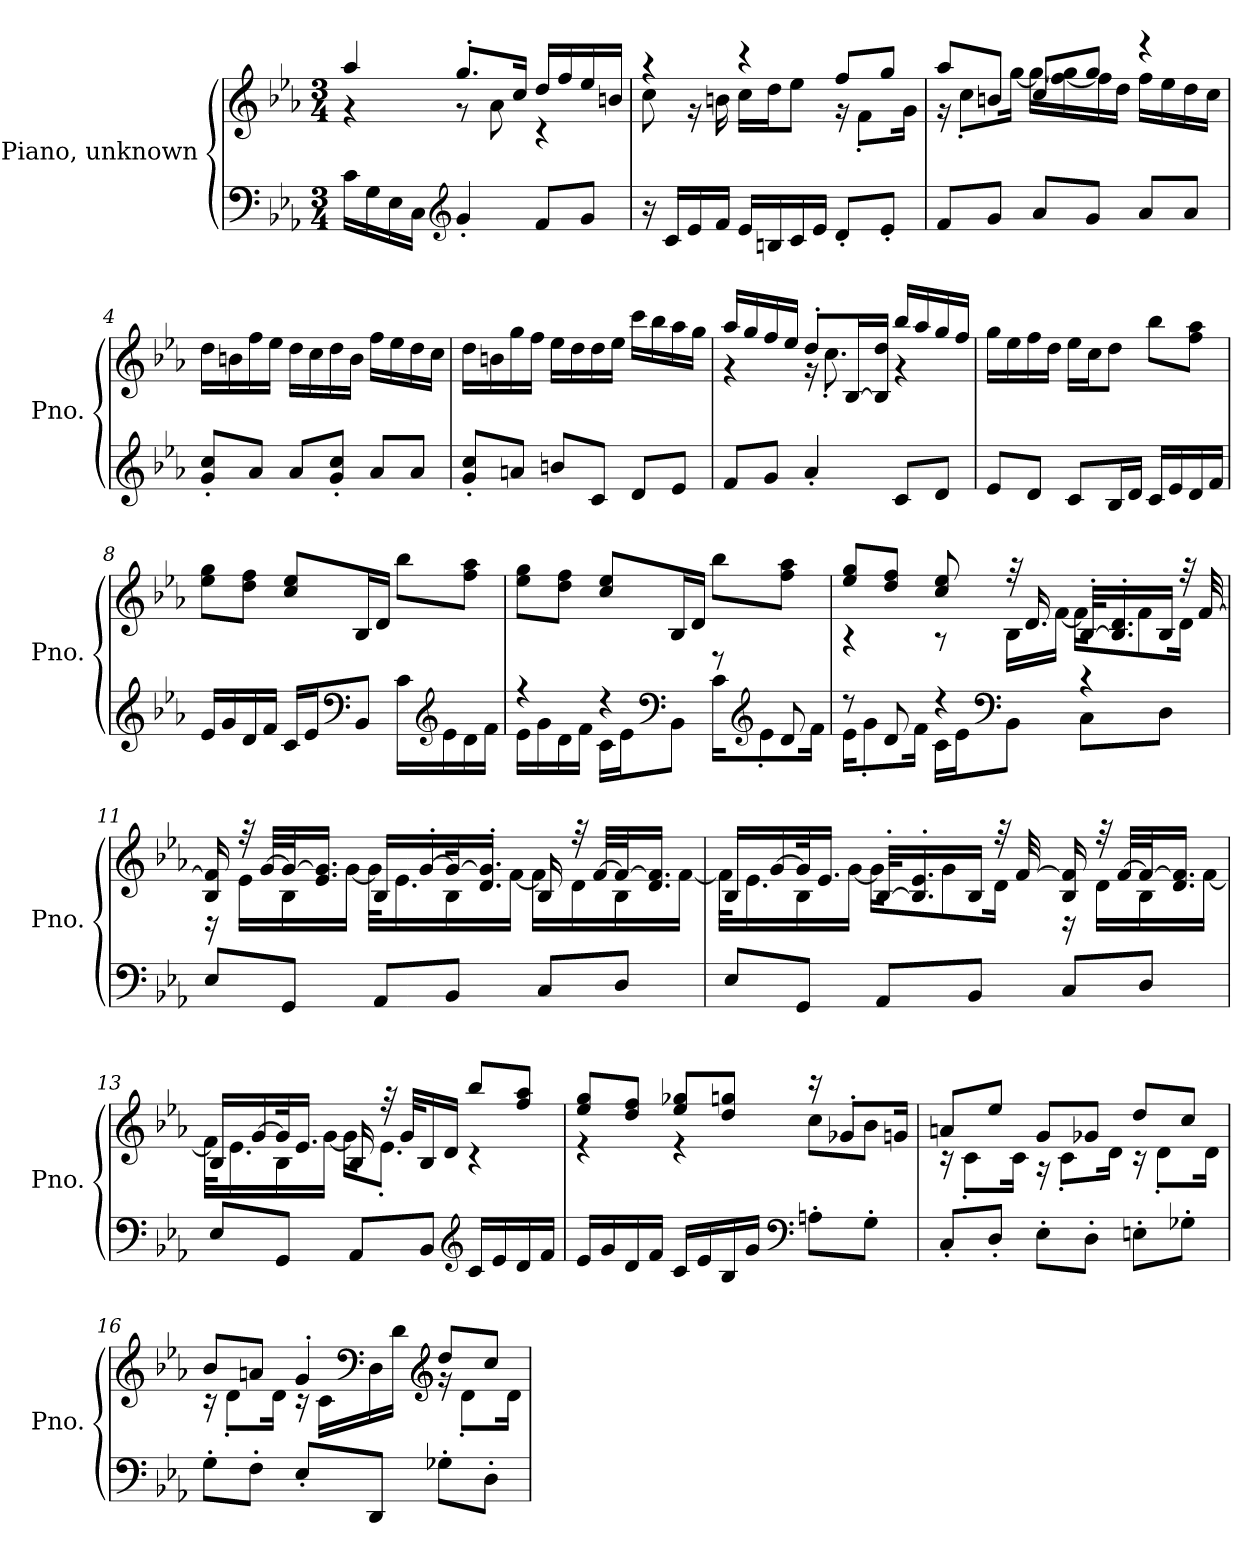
**kern	**kern
*part1	*part1
*staff2	*staff1
*I"Piano, unknown	*
*I'Pno.	*
*clefF4	*clefG2
*k[b-e-a-]	*k[b-e-a-]
*M3/4	*M3/4
*MM100	*MM100
=1	=1
*	*^
16c\LL	4aa-/	4r
16G\	.	.
16E-\	.	.
16C\JJ	.	.
*clefG2	*	*
4g'/	8.gg'/L	8r
.	.	8a-\
.	16cc/Jk	.
8f/L	16dd/LL	4r
.	16ff/	.
8g/J	16ee-/	.
.	16bn/JJ	.
=2	=2	=2
16r	4r	8cc\
16c/LL	.	.
16e-/	.	16r
16f/JJ	.	16bn\
16e-/LL	4r	16cc\LL
16Bn/	.	16dd\J
16c/	.	8ee-\J
16e-/JJ	.	.
8d'/L	8ff/L	16r
.	.	8f'\L
8e-'/J	8gg/J	.
.	.	16g\Jk
=3	=3	=3
8f/L	8aa-/L	16r
.	.	8cc'\L
8g/J	8bn/J	.
.	.	[16gg\Jk
8a-/L	8cc/L	16gg\LL_
.	.	[16ff\ 16gg\]
8g/J	8gg/J	16ff\]
.	.	16dd\JJ
8a-/L	4r	16ff\LL
.	.	16ee-\
8a-/J	.	16dd\
.	.	16cc\JJ
*	*v	*v
!!LO:LB:g=z
=4	=4
8g/' 8cc/'L	16dd\LL
.	16bn\
8a-/J	16ff\
.	16ee-\JJ
8a-/L	16dd\LL
.	16cc\
8g/' 8cc/'J	16dd\
.	16b\JJ
8a-/L	16ff\LL
.	16ee-\
8a-/J	16dd\
.	16cc\JJ
=5	=5
8g/' 8cc/'L	16dd\LL
.	16bn\
8an/J	16gg\
.	16ff\JJ
8bn/L	16ee-\LL
.	16dd\
8c/J	16dd\
.	16ee-\JJ
8d/L	16ccc\LL
.	16bb-\
8e-/J	16aa-\
.	16gg\JJ
=6	=6
*	*^
8f/L	16aa-/LL	4r
.	16gg/	.
8g/J	16ff/	.
.	16ee-/JJ	.
4a-'/	8dd'/L	16r
.	.	8.cc'\
.	[16B-/L	.
.	16B-/] 16dd/JJ	.
8c/L	16bb-/LL	4r
.	16aa-/	.
8d/J	16gg/	.
.	16ff/JJ	.
*	*v	*v
!!LO:LB:g=z
=7	=7
8e-/L	16gg\LL
.	16ee-\
8d/J	16ff\
.	16dd\JJ
8c/L	16ee-\LL
.	16cc\J
16B-/L	8dd\J
16d/JJ	.
16c/LL	8bb-\L
16e-/	.
16d/	8ff\ 8aa-\J
16f/JJ	.
=8	=8
16e-/LL	8ee-\ 8gg\L
16g/	.
16d/	8dd\ 8ff\J
16f/JJ	.
16c/LL	8cc/ 8ee-/L
16e-/J	.
*clefF4	*
8BB-/J	16B-/L
.	16d/JJ
16c\LL	8bb-\L
*clefG2	*
16e-\	.
16d\	8ff\ 8aa-\J
16f\JJ	.
=9	=9
*^	*
4r	16e-\LL	8ee-\ 8gg\L
.	16g\	.
.	16d\	8dd\ 8ff\J
.	16f\JJ	.
4r	16c\LL	8cc/ 8ee-/L
.	16e-\J	.
*clefF4	*	*
.	8BB-\J	16B-/L
.	.	16d/JJ
8r	16c\KL	8bb-\L
*clefG2	*	*
.	8e-'\	.
8d/	.	8ff\ 8aa-\J
.	16f\Jk	.
!!LO:LB:g=z
=10	=10	=10
*	*	*^
8r	16e-\KL	8ee-/ 8gg/L	4r
.	8g'\	.	.
8d/	.	8dd/ 8ff/J	.
.	16f\Jk	.	.
4r	16c\LL	8cc/ 8ee-/	8r
.	16e-\J	.	.
*clefF4	*	*	*
.	8BB-\J	32r	16B-\LL
.	.	16.d/	.
.	.	.	[16f\JJ
4r	8C\L	[32B-'/KLL	16f\KL]
.	.	16.B-/]' 16.d/'	.
.	.	.	8f\
.	8D\J	16B-/JJ	.
.	.	32r	16d\Jk
.	.	[32f/	.
*v	*v	*	*
!!LO:LB:g=z	!!
=11	=11	=11
8E-/L	16B-/ 16f/]	16r
.	32r	16e-\LL
.	[32g/LLL	.
8GG/J	32g/J_	16B-\
.	16.e-/ 16.g/]JJ	.
.	.	[16g\JJ
8AA-/L	16B-/LL	32g\KLL]
.	.	16.e-\
.	[16g'/	.
8BB-/J	32g/K_	16B-\
.	16.d/' 16.g/]'JJ	.
.	.	[16f\JJ
8C/L	16B-/	16f\LL]
.	32r	16d\
.	[32f/LLL	.
8D/J	32f/J_	16B-\
.	16.d/ 16.f/]JJ	.
.	.	[16f\JJ
!!LO:LB:g=z	!!
=12	=12	=12
8E-/L	16B-/LL	32f\KLL]
.	.	16.e-\
.	[16g/	.
8GG/J	32g/K]	16B-\
.	16.e-/JJ	.
.	.	[16g\JJ
8AA-/L	[32B-'/KLL	16g\KL]
.	16.B-/]' 16.e-/'	.
.	.	8g\
8BB-/J	16B-/JJ	.
.	32r	16d\Jk
.	[32f/	.
8C/L	16B-/ 16f/]	16r
.	32r	16d\LL
.	[32f/LLL	.
8D/J	32f/J_	16B-\
.	16.d/ 16.f/]JJ	.
.	.	[16f\JJ
=13	=13	=13
8E-/L	16B-/LL	32f\KLL]
.	.	16.e-\
.	[16g/	.
8GG/J	32g/K]	16B-\
.	16.e-/JJ	.
.	.	[16g\JJ
8AA-/L	16B-/	16g\KL]
.	32r	8.e-'\J
.	32g/KLL	.
8BB-/J	16B-/	.
.	16d/JJ	.
*clefG2	*	*
16c/LL	8bb-/L	4r
16e-/	.	.
16d/	8ff/ 8aa-/J	.
16f/JJ	.	.
!!LO:PB:g=z	!!
=14	=14	=14
16e-/LL	8ee-/ 8gg/L	4r
16g/	.	.
16d/	8dd/ 8ff/J	.
16f/JJ	.	.
16c/LL	8ee-/ 8gg-X/L	4r
16e-/	.	.
16B-/	8dd/ 8ggn/J	.
16g/JJ	.	.
*clefF4	*	*
8An'\L	16r	8cc\L
.	8g-X'/L	.
8G'\J	.	8b-\J
.	16gn/Jk	.
=15	=15	=15
8C'/L	8an/L	16r
.	.	8c'\L
8D'/J	8ee-/J	.
.	.	16c\Jk
8E-'\L	8g/L	16r
.	.	8c'\L
8D'\J	8g-X/J	.
.	.	16d\Jk
8En'\L	8dd/L	16r
.	.	8d'\L
8G-X'\J	8cc/J	.
.	.	16d\Jk
=16	=16	=16
8G'\L	8b-/L	16r
.	.	8d'\L
8F'\J	8an/J	.
.	.	16d\Jk
8E-'/L	4g'/	16r
.	.	16c\LL
*	*clefF4	*
8DD/J	.	16D\
.	.	16d\JJ
*	*clefG2	*
8G-X'\L	8dd/L	16r
.	.	8d'\L
8D'\J	8cc/J	.
.	.	16d\Jk
*	*v	*v
=	=
*-	*-
